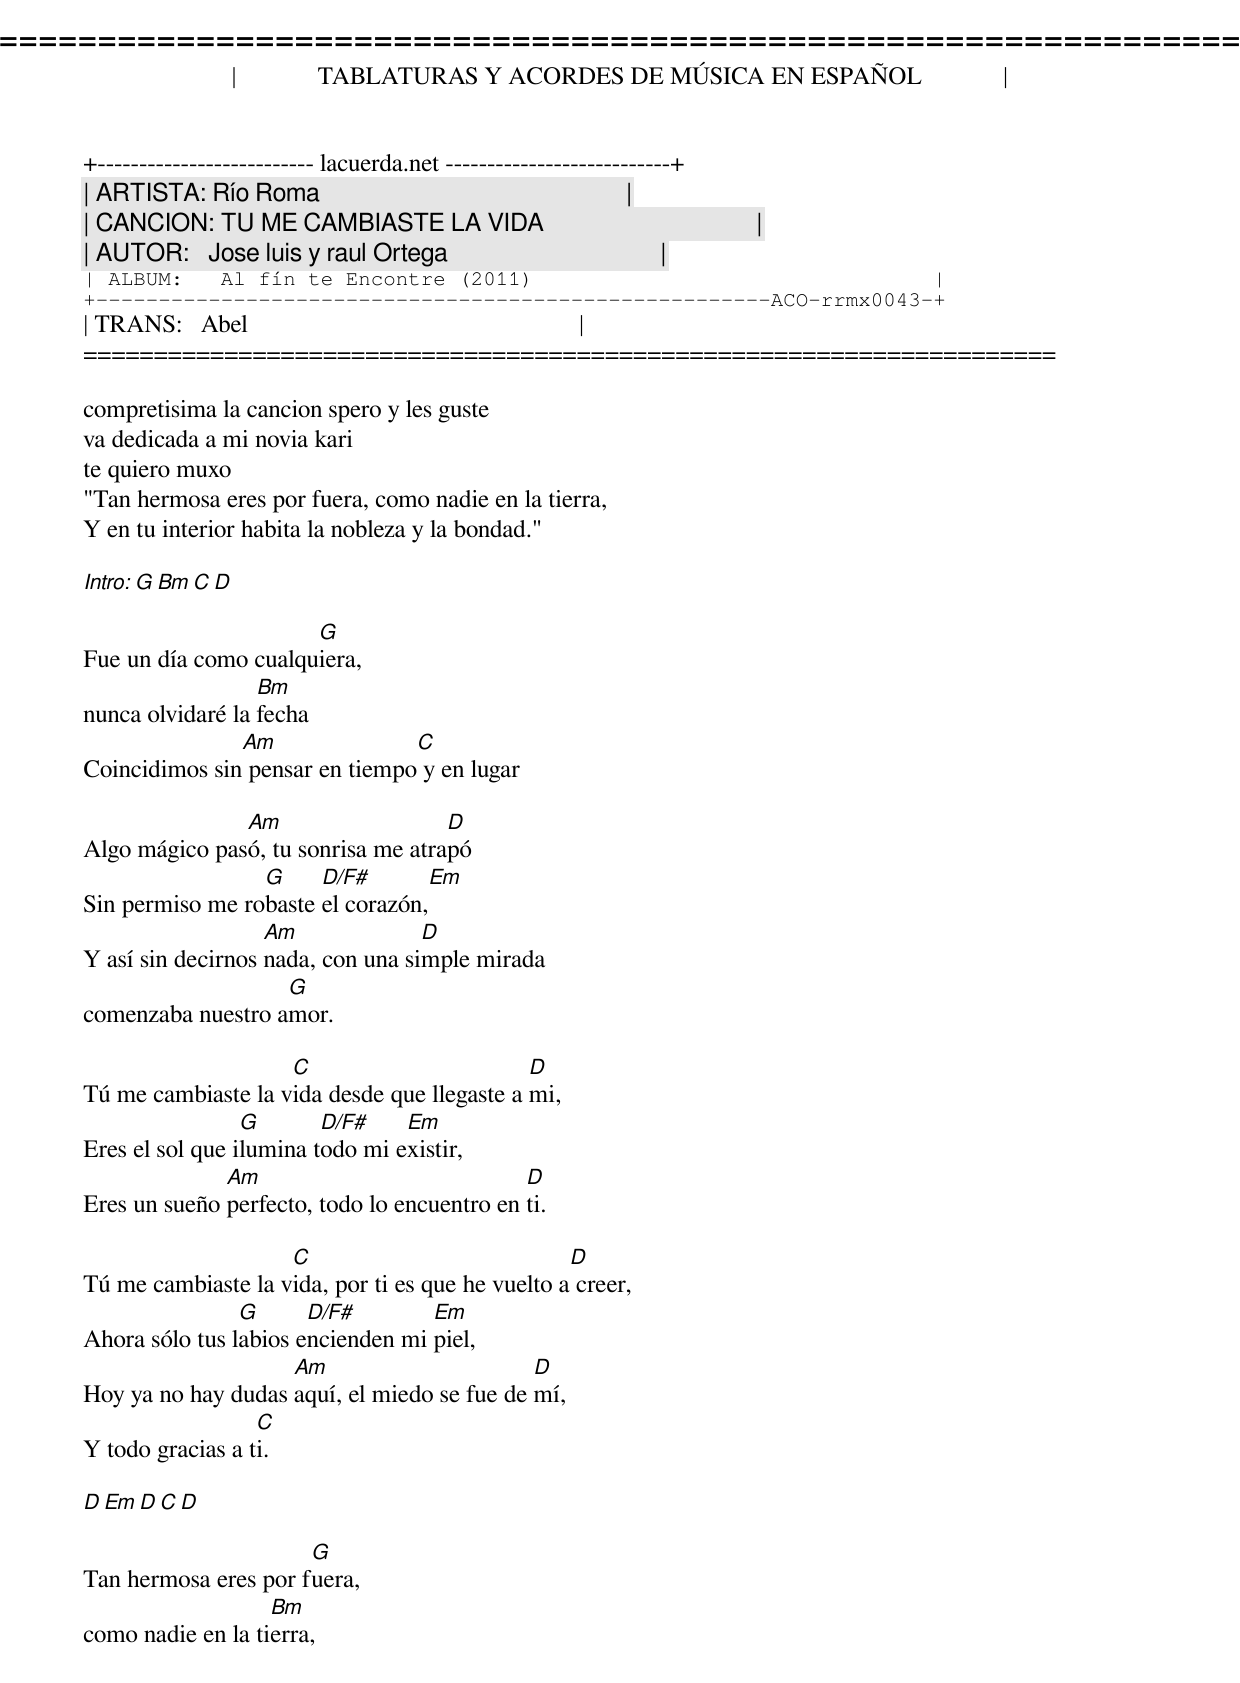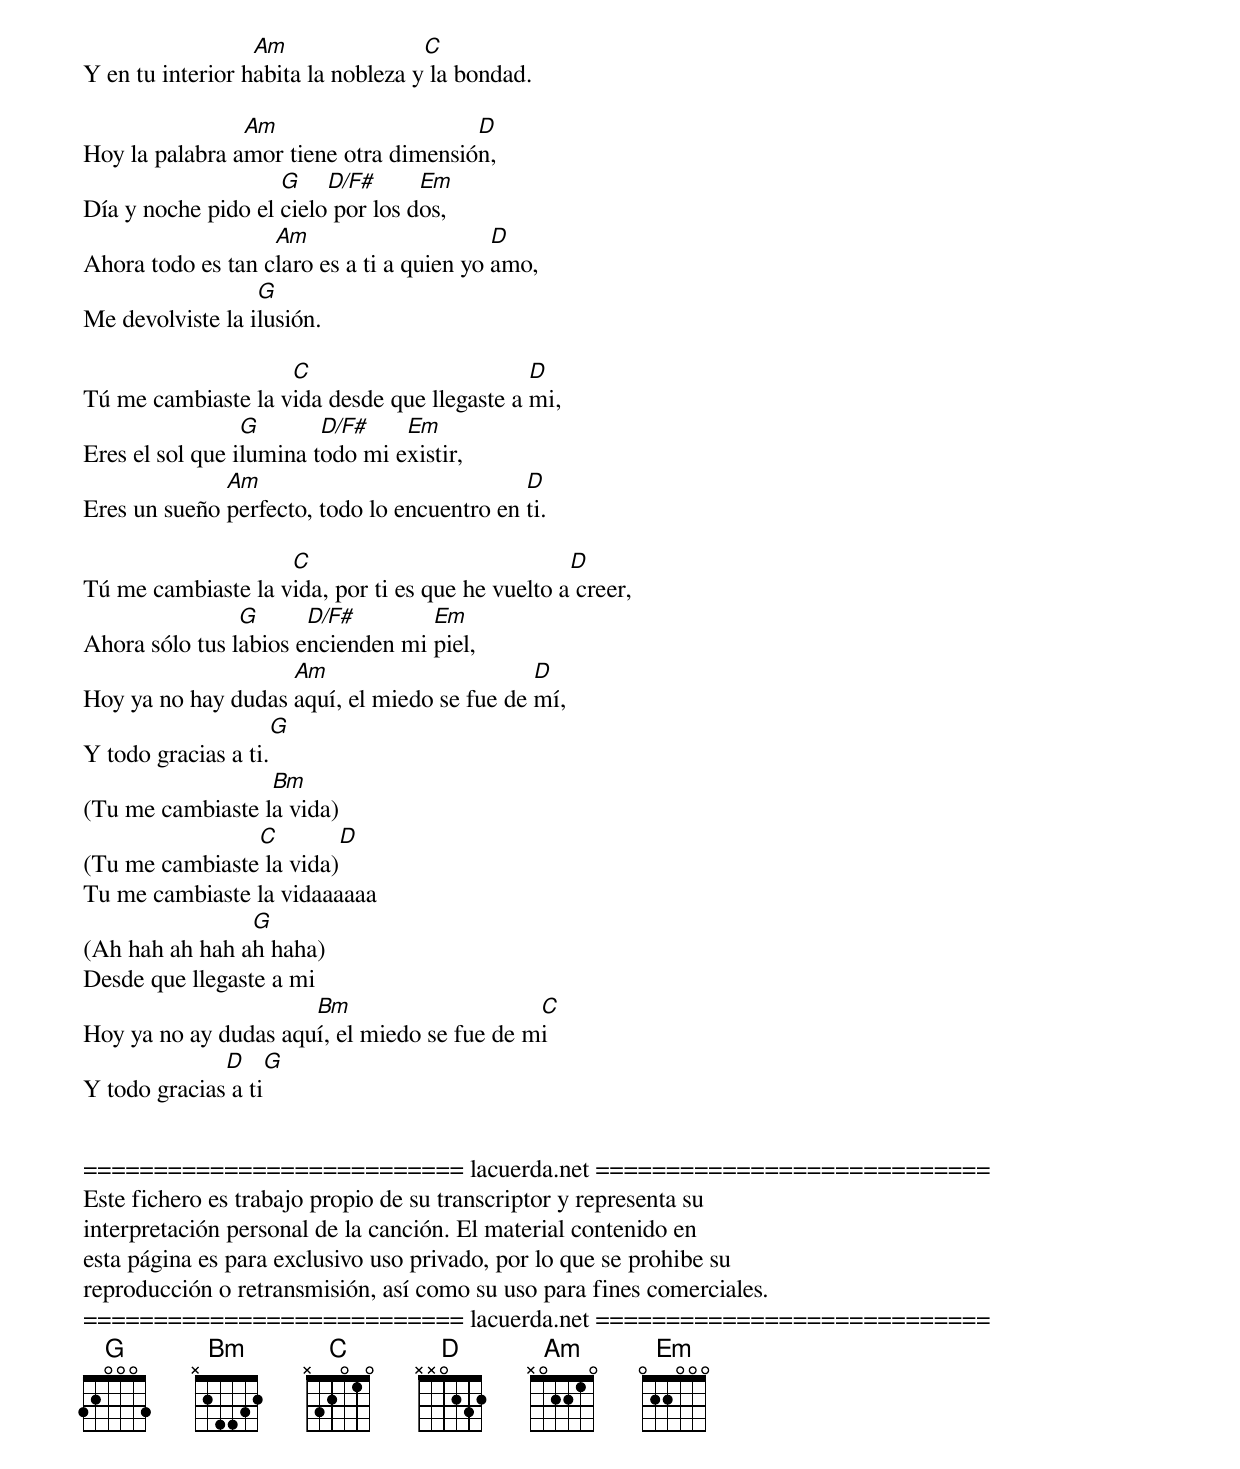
=====================================================================
|             TABLATURAS Y ACORDES DE MÚSICA EN ESPAÑOL             |
+-------------------------- lacuerda.net ---------------------------+
| ARTISTA: Río Roma                                                 |
| CANCION: TU ME CAMBIASTE LA VIDA                                  |
| AUTOR:   Jose luis y raul Ortega                                  |
| ALBUM:   Al fín te Encontre (2011)                                |
+------------------------------------------------------ACO-rrmx0043-+
| TRANS:   Abel                                                     |
=====================================================================

compretisima la cancion spero y les guste
va dedicada a mi novia kari
te quiero muxo
"Tan hermosa eres por fuera, como nadie en la tierra,
Y en tu interior habita la nobleza y la bondad."

Intro: G Bm C D

                      G
Fue un día como cualquiera,
                  Bm
nunca olvidaré la fecha
               Am               C
Coincidimos sin pensar en tiempo y en lugar

               Am                   D
Algo mágico pasó, tu sonrisa me atrapó
                 G     D/F#        Em
Sin permiso me robaste el corazón,
                   Am              D
Y así sin decirnos nada, con una simple mirada
                   G
comenzaba nuestro amor.

                    C                        D
Tú me cambiaste la vida desde que llegaste a mi,
                 G       D/F#    Em
Eres el sol que ilumina todo mi existir,
              Am                             D
Eres un sueño perfecto, todo lo encuentro en ti.

                    C                             D
Tú me cambiaste la vida, por ti es que he vuelto a creer,
                G      D/F#        Em
Ahora sólo tus labios encienden mi piel,
                    Am                       D
Hoy ya no hay dudas aquí, el miedo se fue de mí,
                  C
Y todo gracias a ti.

D  Em  D  C  D

                      G
Tan hermosa eres por fuera,
                   Bm
como nadie en la tierra,
                  Am                C
Y en tu interior habita la nobleza y la bondad.

                Am                     D
Hoy la palabra amor tiene otra dimensión,
                    G    D/F#      Em
Día y noche pido el cielo por los dos,
                   Am                      D
Ahora todo es tan claro es a ti a quien yo amo,
                  G
Me devolviste la ilusión.

                    C                        D
Tú me cambiaste la vida desde que llegaste a mi,
                 G       D/F#    Em
Eres el sol que ilumina todo mi existir,
              Am                             D
Eres un sueño perfecto, todo lo encuentro en ti.

                    C                             D
Tú me cambiaste la vida, por ti es que he vuelto a creer,
                G      D/F#        Em
Ahora sólo tus labios encienden mi piel,
                    Am                       D
Hoy ya no hay dudas aquí, el miedo se fue de mí,
                       G
Y todo gracias a ti.
                  Bm
(Tu me cambiaste la vida)
                C           D
(Tu me cambiaste la vida)
Tu me cambiaste la vidaaaaaa
                G
(Ah hah ah hah ah haha)
Desde que llegaste a mi
                      Bm                     C
Hoy ya no ay dudas aquí, el miedo se fue de mi
              D      G
Y todo gracias a ti


=========================== lacuerda.net ============================
Este fichero es trabajo propio de su transcriptor y representa su
interpretación personal de la canción. El material contenido en
esta página es para exclusivo uso privado, por lo que se prohibe su
reproducción o retransmisión, así como su uso para fines comerciales.
=========================== lacuerda.net ============================
